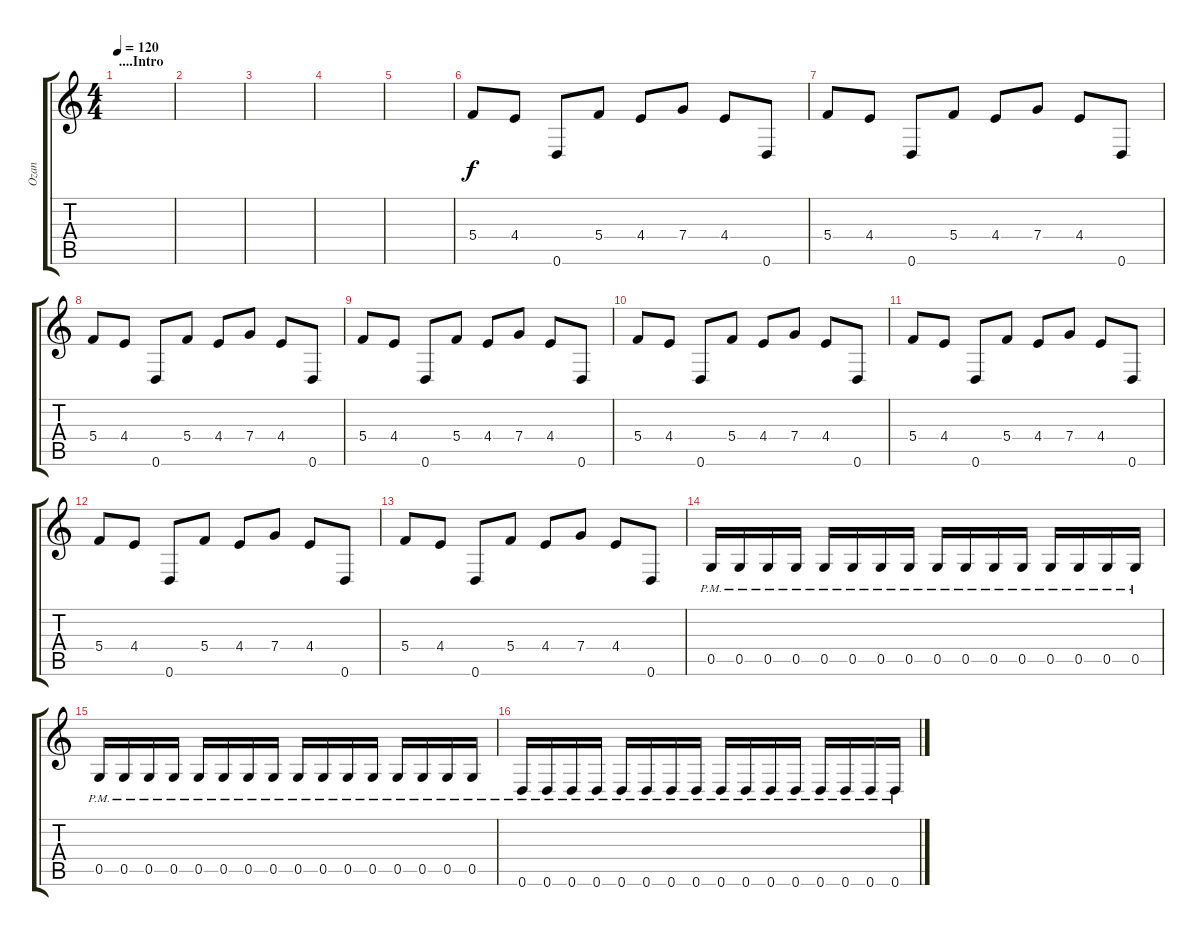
\track ("Ozan" "Ozan") {instrument distortionguitar}
\staff {score tabs}
\tuning (D4 A3 F3 C3 G2 D2) {hide}
\ts (4 4)
\section ("" "....Intro")
\tempo 120
\clef g2
\ks c
|
|
|
|
|
5.4.8 4.4.8 0.6.8 5.4.8 4.4.8 7.4.8 4.4.8 0.6.8 |
5.4.8 4.4.8 0.6.8 5.4.8 4.4.8 7.4.8 4.4.8 0.6.8 |
5.4.8 4.4.8 0.6.8 5.4.8 4.4.8 7.4.8 4.4.8 0.6.8 |
5.4.8 4.4.8 0.6.8 5.4.8 4.4.8 7.4.8 4.4.8 0.6.8 |
5.4.8 4.4.8 0.6.8 5.4.8 4.4.8 7.4.8 4.4.8 0.6.8 |
5.4.8 4.4.8 0.6.8 5.4.8 4.4.8 7.4.8 4.4.8 0.6.8 |
5.4.8 4.4.8 0.6.8 5.4.8 4.4.8 7.4.8 4.4.8 0.6.8 |
5.4.8 4.4.8 0.6.8 5.4.8 4.4.8 7.4.8 4.4.8 0.6.8 |
0.5{pm}.16 0.5{pm}.16 0.5{pm}.16 0.5{pm}.16 0.5{pm}.16 0.5{pm}.16 0.5{pm}.16 0.5{pm}.16 0.5{pm}.16 0.5{pm}.16 0.5{pm}.16 0.5{pm}.16 0.5{pm}.16 0.5{pm}.16 0.5{pm}.16 0.5{pm}.16 |
0.5{pm}.16 0.5{pm}.16 0.5{pm}.16 0.5{pm}.16 0.5{pm}.16 0.5{pm}.16 0.5{pm}.16 0.5{pm}.16 0.5{pm}.16 0.5{pm}.16 0.5{pm}.16 0.5{pm}.16 0.5{pm}.16 0.5{pm}.16 0.5{pm}.16 0.5{pm}.16 |
0.6{pm}.16 0.6{pm}.16 0.6{pm}.16 0.6{pm}.16 0.6{pm}.16 0.6{pm}.16 0.6{pm}.16 0.6{pm}.16 0.6{pm}.16 0.6{pm}.16 0.6{pm}.16 0.6{pm}.16 0.6{pm}.16 0.6{pm}.16 0.6{pm}.16 0.6{pm}.16
